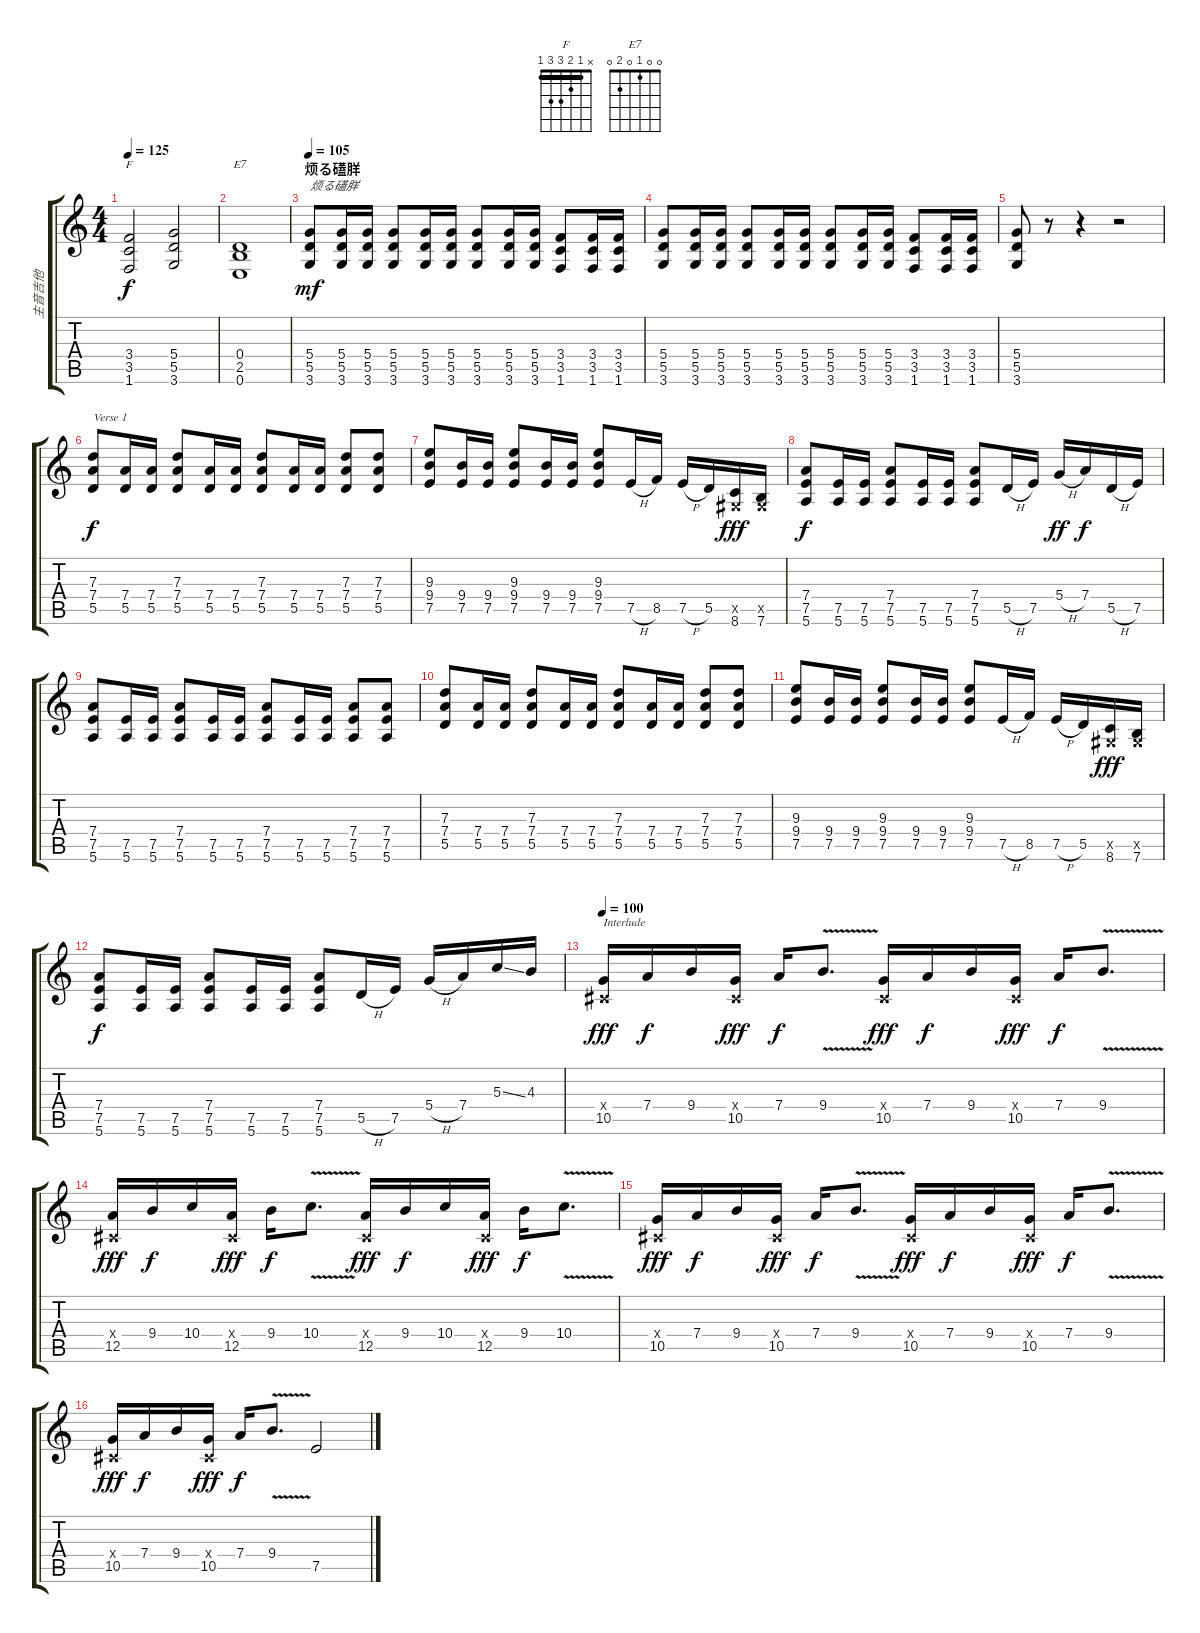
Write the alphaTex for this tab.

\track ("主音吉他" "主音吉他") {instrument overdrivenguitar}
\staff {score tabs}
\tuning (E4 B3 G3 D3 A2 E2) {hide}
\chord ("F" x 1 2 3 3 1) {barre 1}
\chord ("E7" 0 0 1 0 2 0)
\ts (4 4)
\tempo 125
\clef g2
\ks c
(3.4 3.5 1.6).2{ch "F" dy f} (5.4 5.5 3.6).2 |
(0.4 2.5 0.6).1{ch "E7"} |
\section ("" "烦る礚羘")
\tempo 100
\tempo 105
(5.4 5.5 3.6).8{txt "烦る礚羘" dy mf} (5.4 5.5 3.6).16 (5.4 5.5 3.6).16 (5.4 5.5 3.6).8 (5.4 5.5 3.6).16 (5.4 5.5 3.6).16 (5.4 5.5 3.6).8 (5.4 5.5 3.6).16 (5.4 5.5 3.6).16 (3.4 3.5 1.6).8 (3.4 3.5 1.6).16 (3.4 3.5 1.6).16 |
(5.4 5.5 3.6).8 (5.4 5.5 3.6).16 (5.4 5.5 3.6).16 (5.4 5.5 3.6).8 (5.4 5.5 3.6).16 (5.4 5.5 3.6).16 (5.4 5.5 3.6).8 (5.4 5.5 3.6).16 (5.4 5.5 3.6).16 (3.4 3.5 1.6).8 (3.4 3.5 1.6).16 (3.4 3.5 1.6).16 |
(5.4 5.5 3.6).8 r.8 r.4 r.2 |
(7.3 7.4 5.5).8{txt "Verse 1" dy f} (7.4 5.5).16 (7.4 5.5).16 (7.3 7.4 5.5).8 (7.4 5.5).16 (7.4 5.5).16 (7.3 7.4 5.5).8 (7.4 5.5).16 (7.4 5.5).16 (7.3 7.4 5.5).8 (7.3 7.4 5.5).8 |
(9.3 9.4 7.5).8 (9.4 7.5).16 (9.4 7.5).16 (9.3 9.4 7.5).8 (9.4 7.5).16 (9.4 7.5).16 (9.3 9.4 7.5).8 7.5{h}.16 8.5.16 7.5{h}.16 5.5.16 (-1.5{x} 8.6).16{dy fff} (-1.5{x} 7.6).16 |
(7.4 7.5 5.6).8{dy f} (7.5 5.6).16 (7.5 5.6).16 (7.4 7.5 5.6).8 (7.5 5.6).16 (7.5 5.6).16 (7.4 7.5 5.6).8 5.5{h}.16 7.5.16 5.4{h}.16{dy ff} 7.4.16{dy f} 5.5{h}.16 7.5.16 |
(7.4 7.5 5.6).8 (7.5 5.6).16 (7.5 5.6).16 (7.4 7.5 5.6).8 (7.5 5.6).16 (7.5 5.6).16 (7.4 7.5 5.6).8 (7.5 5.6).16 (7.5 5.6).16 (7.4 7.5 5.6).8 (7.4 7.5 5.6).8 |
(7.3 7.4 5.5).8 (7.4 5.5).16 (7.4 5.5).16 (7.3 7.4 5.5).8 (7.4 5.5).16 (7.4 5.5).16 (7.3 7.4 5.5).8 (7.4 5.5).16 (7.4 5.5).16 (7.3 7.4 5.5).8 (7.3 7.4 5.5).8 |
(9.3 9.4 7.5).8 (9.4 7.5).16 (9.4 7.5).16 (9.3 9.4 7.5).8 (9.4 7.5).16 (9.4 7.5).16 (9.3 9.4 7.5).8 7.5{h}.16 8.5.16 7.5{h}.16 5.5.16 (-1.5{x} 8.6).16{dy fff} (-1.5{x} 7.6).16 |
(7.4 7.5 5.6).8{dy f} (7.5 5.6).16 (7.5 5.6).16 (7.4 7.5 5.6).8 (7.5 5.6).16 (7.5 5.6).16 (7.4 7.5 5.6).8 5.5{h}.16 7.5.16 5.4{h}.16 7.4.16 5.3{ss}.16 4.3.16 |
\tempo 100
(-1.4{x} 10.5).16{txt "Interlude" dy fff volume 16} 7.4.16{dy f} 9.4.16 (-1.4{x} 10.5).16{dy fff} 7.4.16{dy f} 9.4{v}.8{d} (-1.4{x} 10.5).16{dy fff} 7.4.16{dy f} 9.4.16 (-1.4{x} 10.5).16{dy fff} 7.4.16{dy f} 9.4{v}.8{d} |
(-1.4{x} 12.5).16{dy fff} 9.4.16{dy f} 10.4.16 (-1.4{x} 12.5).16{dy fff} 9.4.16{dy f} 10.4{v}.8{d} (-1.4{x} 12.5).16{dy fff} 9.4.16{dy f} 10.4.16 (-1.4{x} 12.5).16{dy fff} 9.4.16{dy f} 10.4{v}.8{d} |
(-1.4{x} 10.5).16{dy fff} 7.4.16{dy f} 9.4.16 (-1.4{x} 10.5).16{dy fff} 7.4.16{dy f} 9.4{v}.8{d} (-1.4{x} 10.5).16{dy fff} 7.4.16{dy f} 9.4.16 (-1.4{x} 10.5).16{dy fff} 7.4.16{dy f} 9.4{v}.8{d} |
(-1.4{x} 10.5).16{dy fff} 7.4.16{dy f} 9.4.16 (-1.4{x} 10.5).16{dy fff} 7.4.16{dy f} 9.4{v}.8{d} 7.5.2
